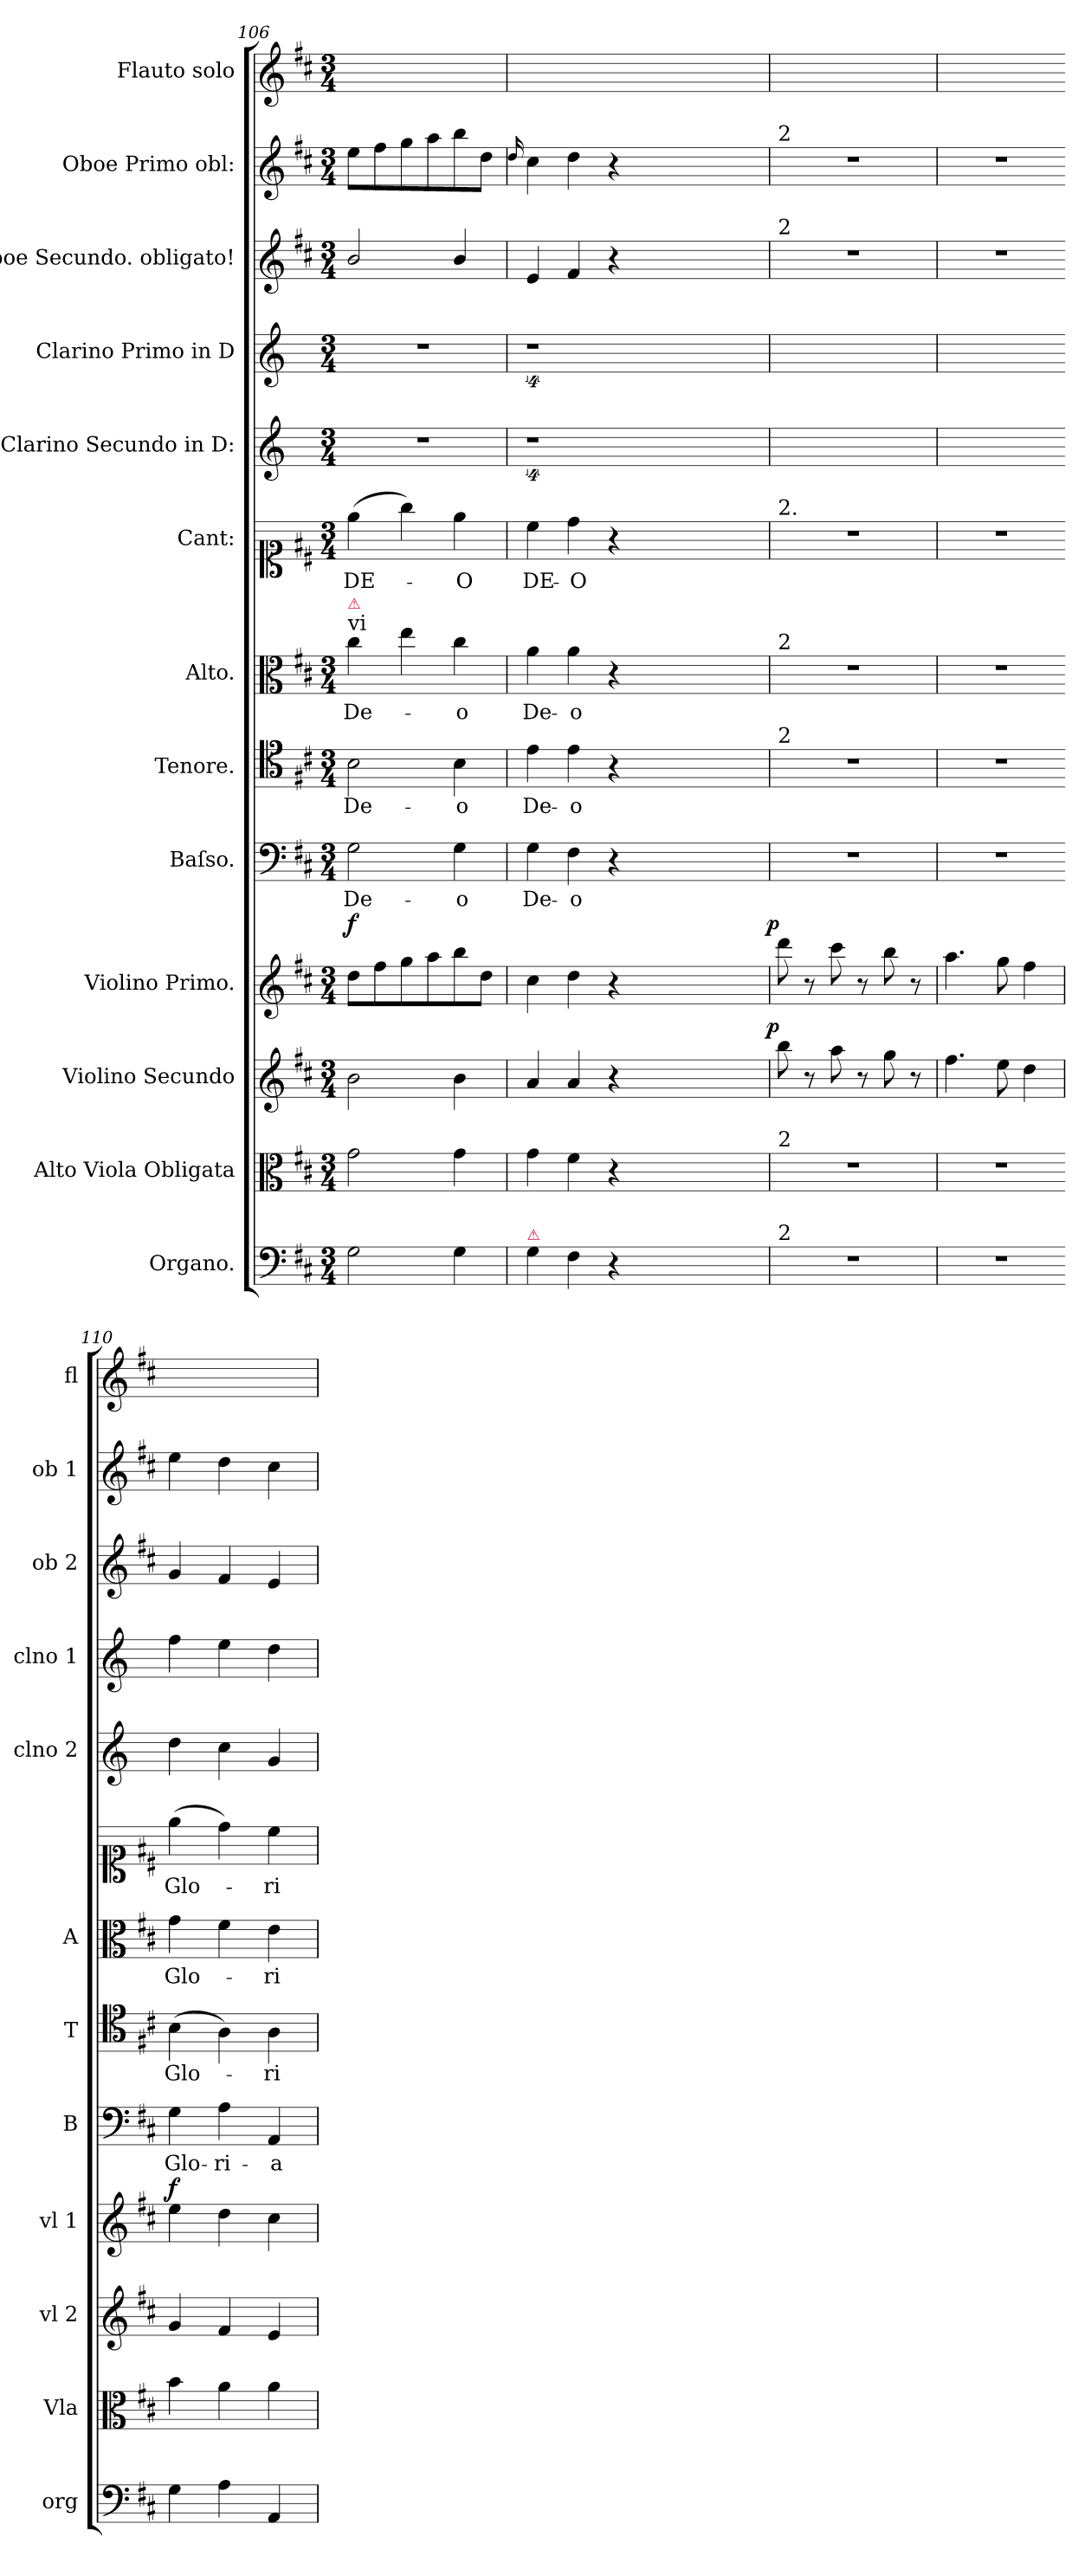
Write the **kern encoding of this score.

**kern	**kern	**kern	**dynam	**kern	**dynam	**kern	**text	**kern	**text	**kern	**text	**kern	**text	**kern	**kern	**kern	**kern	**kern
*part13	*part12	*part11	*part11	*part10	*part10	*part9	*part9	*part8	*part8	*part7	*part7	*part6	*part6	*part5	*part4	*part3	*part2	*part1
*staff13	*staff12	*staff11	*staff11	*staff10	*staff10	*staff9	*staff9	*staff8	*staff8	*staff7	*staff7	*staff6	*staff6	*staff5	*staff4	*staff3	*staff2	*staff1
*I"Organo.	*I"Alto Viola Obligata	*I"Violino Secundo	*	*I"Violino Primo.	*	*I"Baſso.	*	*I"Tenore.	*	*I"Alto.	*	*I"Cant:	*	*I"Clarino Secundo in D:	*I"Clarino Primo in D	*I"Oboe Secundo. obligato!	*I"Oboe Primo obl:	*I"Flauto solo
*I'org	*I'Vla	*I'vl 2	*	*I'vl 1	*	*I'B	*	*I'T	*	*I'A	*	*	*	*I'clno 2	*I'clno 1	*I'ob 2	*I'ob 1	*I'fl
*clefF4	*clefC3	*clefG2	*	*clefG2	*	*clefF4	*	*clefC4	*	*clefC3	*	*clefC1	*	*clefG2	*clefG2	*clefG2	*clefG2	*clefG2
*	*	*	*	*	*	*	*	*	*	*	*	*	*	*ITrd-1c-2	*ITrd-1c-2	*	*	*
*k[f#c#]	*k[f#c#]	*k[f#c#]	*	*k[f#c#]	*	*k[f#c#]	*	*k[f#c#]	*	*k[f#c#]	*	*k[f#c#]	*	*k[f#c#]	*k[f#c#]	*k[f#c#]	*k[f#c#]	*k[f#c#]
*D:	*D:	*D:	*	*D:	*	*D:	*	*D:	*	*D:	*	*D:	*	*	*	*D:	*D:	*D:
*M3/4	*M3/4	*M3/4	*	*M3/4	*	*M3/4	*	*M3/4	*	*M3/4	*	*M3/4	*	*M3/4	*M3/4	*M3/4	*M3/4	*M3/4
=106	=106	=106	=106	=106	=106	=106	=106	=106	=106	=106	=106	=106	=106	=106	=106	=106	=106	=106
!	!	!	!	!	!	!	!	!	!	!LO:TX:a:t=vi	!	!	!	!	!	!	!	!
!	!	!	!	!	!	!	!	!	!	!LO:TX:a:color=crimson:t=⚠	!	!	!	!	!	!	!	!
!	!	!	!LO:DY:a	!	!LO:DY:a	!	!	!	!	!	!	!	!	!	!	!	!	!
2G\	2g\	2b\	for	8dd\L	f	2G\	De-	2B\	De-	4cc#\	De-	(>4ee\	DE-	2.r	2.r	2b/	8ee\L	2.ryy
.	.	.	.	8ff#\	.	.	.	.	.	.	.	.	.	.	.	.	8ff#\	.
.	.	.	.	8gg\	.	.	.	.	.	4ee\	.	4gg\)	.	.	.	.	8gg\	.
.	.	.	.	8aa\	.	.	.	.	.	.	.	.	.	.	.	.	8aa\	.
4G\	4g\	4b\	.	8bb\	.	4G\	-o	4B\	-o	4cc#\	-o	4ee\	-O	.	.	4b/	8bb\	.
.	.	.	.	8dd\J	.	.	.	.	.	.	.	.	.	.	.	.	8dd\J	.
=107	=107	=107	=107	=107	=107	=107	=107	=107	=107	=107	=107	=107	=107	=107	=107	=107	=107	=107
.	.	.	.	.	.	.	.	.	.	.	.	.	.	.	.	.	16qqdd/	.
!LO:TX:a:color=crimson:t=⚠	!	!	!	!	!	!	!	!	!	!	!	!	!	!	!	!	!	!
!	!	!	!	!	!	!	!LO:LY:i	!	!	!	!	!	!LO:LY:i	!	!	!	!	!
4G\	4g\	4a/	.	4cc#\	.	4G\	De-	4e\	De-	4a\	De-	4cc#\	DE-	4%9r	4%9r	4e/	4cc#\	2.ryy
!	!	!	!	!	!	!	!LO:LY:i	!	!	!	!	!	!LO:LY:i	!	!	!	!	!
4F#\	4f#\	4a/	.	4dd\	.	4F#\	-o	4e\	-o	4a\	-o	4dd\	-O	.	.	4f#/	4dd\	.
4r	4r	4r	.	4r	.	4r	.	4r	.	4r	.	4r	.	.	.	4r	4r	.
1.ryy	1.ryy	1.ryy	.	1.ryy	.	1.ryy	.	1.ryy	.	1.ryy	.	1.ryy	.	.	.	1.ryy	1.ryy	1.ryy
=108	=108	=108	=108	=108	=108	=108	=108	=108	=108	=108	=108	=108	=108	=108	=108	=108	=108	=108
!	!	!	!	!	!	!	!	!	!	!	!	!	!	!	!	!	!LO:TX:a:t=2	!
!	!	!	!	!	!	!	!	!	!	!	!	!	!	!	!	!LO:TX:a:t=2	!	!
!	!	!	!	!	!	!	!	!	!	!	!	!LO:TX:a:t=2.	!	!	!	!	!	!
!	!	!	!	!	!	!	!	!	!	!LO:TX:a:t=2	!	!	!	!	!	!	!	!
!	!	!	!	!	!	!	!	!LO:TX:a:t=2	!	!	!	!	!	!	!	!	!	!
!	!LO:TX:a:t=2	!	!	!	!	!	!	!	!	!	!	!	!	!	!	!	!	!
!LO:TX:a:t=2	!	!	!	!	!	!	!	!	!	!	!	!	!	!	!	!	!	!
!	!	!	!LO:DY:a:rj	!	!LO:DY:a:rj	!	!	!	!	!	!	!	!	!	!	!	!	!
2.r	2.r	8bb\	p	8ddd\	p	2.r	.	2.r	.	2.r	.	2.r	.	2.ryy	2.ryy	2.r	2.r	2.ryy
.	.	8r	.	8r	.	.	.	.	.	.	.	.	.	.	.	.	.	.
.	.	8aa\	.	8ccc#\	.	.	.	.	.	.	.	.	.	.	.	.	.	.
.	.	8r	.	8r	.	.	.	.	.	.	.	.	.	.	.	.	.	.
.	.	8gg\	.	8bb\	.	.	.	.	.	.	.	.	.	.	.	.	.	.
.	.	8r	.	8r	.	.	.	.	.	.	.	.	.	.	.	.	.	.
=109	=109	=109	=109	=109	=109	=109	=109	=109	=109	=109	=109	=109	=109	=109	=109	=109	=109	=109
2.r	2.r	4.ff#\	.	4.aa\	.	2.r	.	2.r	.	2.r	.	2.r	.	2.ryy	2.ryy	2.r	2.r	2.ryy
.	.	8ee\	.	8gg\	.	.	.	.	.	.	.	.	.	.	.	.	.	.
.	.	4dd\	.	4ff#\	.	.	.	.	.	.	.	.	.	.	.	.	.	.
=110	=110	=110	=110	=110	=110	=110	=110	=110	=110	=110	=110	=110	=110	=110	=110-	=110	=110	=110
!	!	!	!LO:DY:a	!	!LO:DY:a	!	!	!	!	!	!	!	!	!	!	!	!	!
4G\	4b\	4g/	for	4ee\	f	4G\	Glo-	(>4B\	Glo-	4g\	Glo-	(>4ee\	Glo-	4ee\	4gg\	4g/	4ee\	2.ryy
4A\	4a\	4f#/	.	4dd\	.	4A\	-ri-	4A\)	.	4f#\	.	4dd\)	.	4dd\	4ff#\	4f#/	4dd\	.
4AA/	4a\	4e/	.	4cc#\	.	4AA/	-a	4A\	-ri-	4e\	-ri-	4cc#\	-ri-	4a/	4ee\	4e/	4cc#\	.
=	=	=	=	=	=	=	=	=	=	=	=	=	=	=	=	=	=	=
*-	*-	*-	*-	*-	*-	*-	*-	*-	*-	*-	*-	*-	*-	*-	*-	*-	*-	*-
